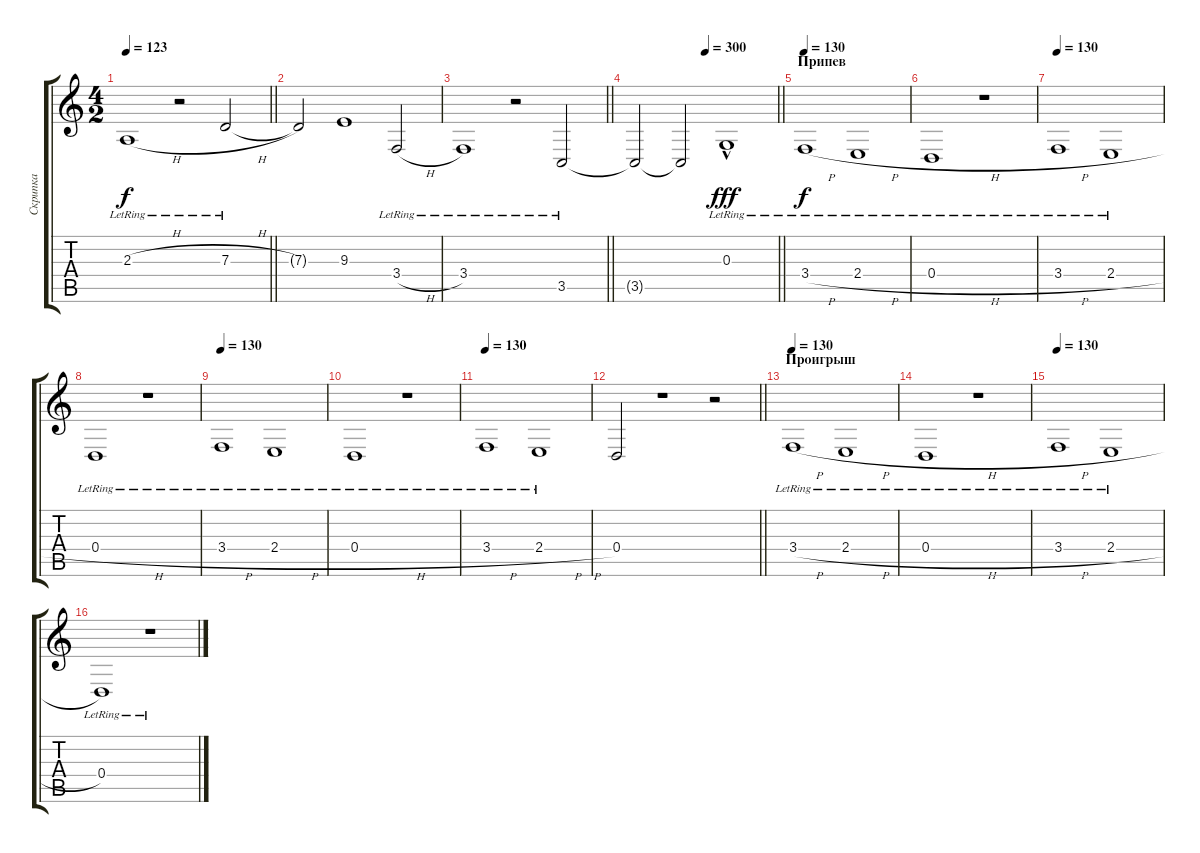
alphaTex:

\track ("Скрипка" "Скрипка") {instrument stringensemble1}
\staff {score tabs}
\tuning (E4 B3 G3 D3 A2 E2) {hide}
\ts (4 2)
\tempo 123
\clef g2
\barLineRight lightlight
\ks c
2.3{h lr}.1{dy f} r.2 7.3{h lr}.2 |
7.3{t}.2 9.3.1 3.4{h lr}.2 |
\barLineRight lightlight
3.4{lr}.1 r.2 3.5{lr}.2 |
\tempo (300 0.5)
\barLineRight lightlight
3.5{t}.2 3.5{t}.2 0.3{hac lr}.1{dy fff} |
\section ("" "Припев")
\tempo 130
3.4{h lr}.1{dy f} 2.4{h lr}.1 |
0.4{h lr}.1 r.1 |
\tempo 130
3.4{h lr}.1 2.4{h lr}.1 |
0.4{h lr}.1 r.1 |
\tempo 130
3.4{h lr}.1 2.4{h lr}.1 |
0.4{h lr}.1 r.1 |
\tempo 130
3.4{h lr}.1 2.4{h lr}.1 |
\barLineRight lightlight
0.4.2 r.1 r.2 |
\section ("" "Проигрыш")
\tempo 130
3.4{h lr}.1 2.4{h lr}.1 |
0.4{h lr}.1 r.1 |
\tempo 130
3.4{h lr}.1 2.4{h lr}.1 |
0.4{h lr}.1 r.1
